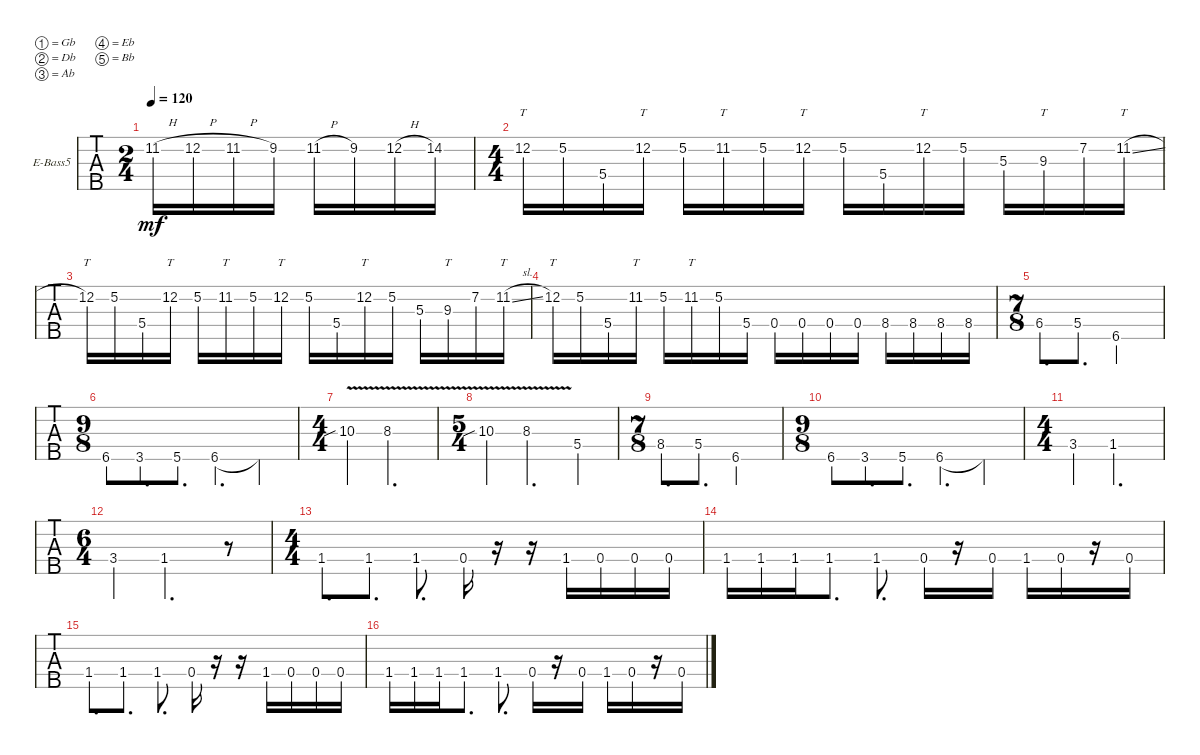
\defaultSystemsLayout 4
\bracketExtendMode groupsimilarinstruments
\firstSystemTrackNameOrientation horizontal
\otherSystemsTrackNameOrientation horizontal
\track ("Electric Bass" "E-Bass5") {instrument electricbassfinger}
\staff {tabs}
\tuning (Gb2 Db2 Ab1 Eb1 Bb0)
\ts (2 4)
\tempo 120
\clef f4
\ks c
11.2{h}.16{dy mf} 12.2{h}.16 11.2{h}.16 9.2.16 11.2{h}.16 9.2.16 12.2{h}.16 14.2.16 |
\ts (4 4)
12.2.16{tt} 5.2.16 5.4.16 12.2.16{tt} 5.2.16 11.2.16{tt} 5.2.16 12.2.16{tt} 5.2.16 5.4.16 12.2.16{tt} 5.2.16 5.3.16 9.3.16{tt} 7.2.16 11.2{sl}.16{tt} |
12.2.16{tt} 5.2.16 5.4.16 12.2.16{tt} 5.2.16 11.2.16{tt} 5.2.16 12.2.16{tt} 5.2.16 5.4.16 12.2.16{tt} 5.2.16 5.3.16 9.3.16{tt} 7.2.16 11.2{sl}.16{tt} |
12.2.16{tt} 5.2.16 5.4.16 11.2.16{tt} 5.2.16 11.2.16{tt} 5.2.16 5.4.16 0.4.16 0.4.16 0.4.16 0.4.16 8.4.16 8.4.16 8.4.16 8.4.16 |
\ts (7 8)
6.4.8{d} 5.4.8{d} 6.5.2 |
\ts (9 8)
6.5.8 3.5.8{d} 5.5.8{d} 6.5.4{d} 6.5{t}.4 |
\ts (4 4)
10.3{v sib}.4 8.3{v}.2{d} |
\ts (5 4)
10.3{v sib}.4 8.3{v}.2{d} 5.4.4 |
\ts (7 8)
8.4.8{d} 5.4.8{d} 6.5.2 |
\ts (9 8)
6.5.8 3.5.8{d} 5.5.8{d} 6.5.4{d} 6.5{t}.4 |
\ts (4 4)
3.4.4 1.4.2{d} |
\ts (6 4)
3.4.4 1.4.2{d} r.8 |
\ts (4 4)
1.4.8{d} 1.4.8{d} 1.4.8{d} 0.4.16 r.16 r.16 1.4.16 0.4.16 0.4.16 0.4.16 |
1.4.16 1.4.16 1.4.16 1.4.8{d} 1.4.8{d} 0.4.16 r.16 0.4.16 1.4.16 0.4.16 r.16 0.4.16 |
1.4.8{d} 1.4.8{d} 1.4.8{d} 0.4.16 r.16 r.16 1.4.16 0.4.16 0.4.16 0.4.16 |
1.4.16 1.4.16 1.4.16 1.4.8{d} 1.4.8{d} 0.4.16 r.16 0.4.16 1.4.16 0.4.16 r.16 0.4.16
